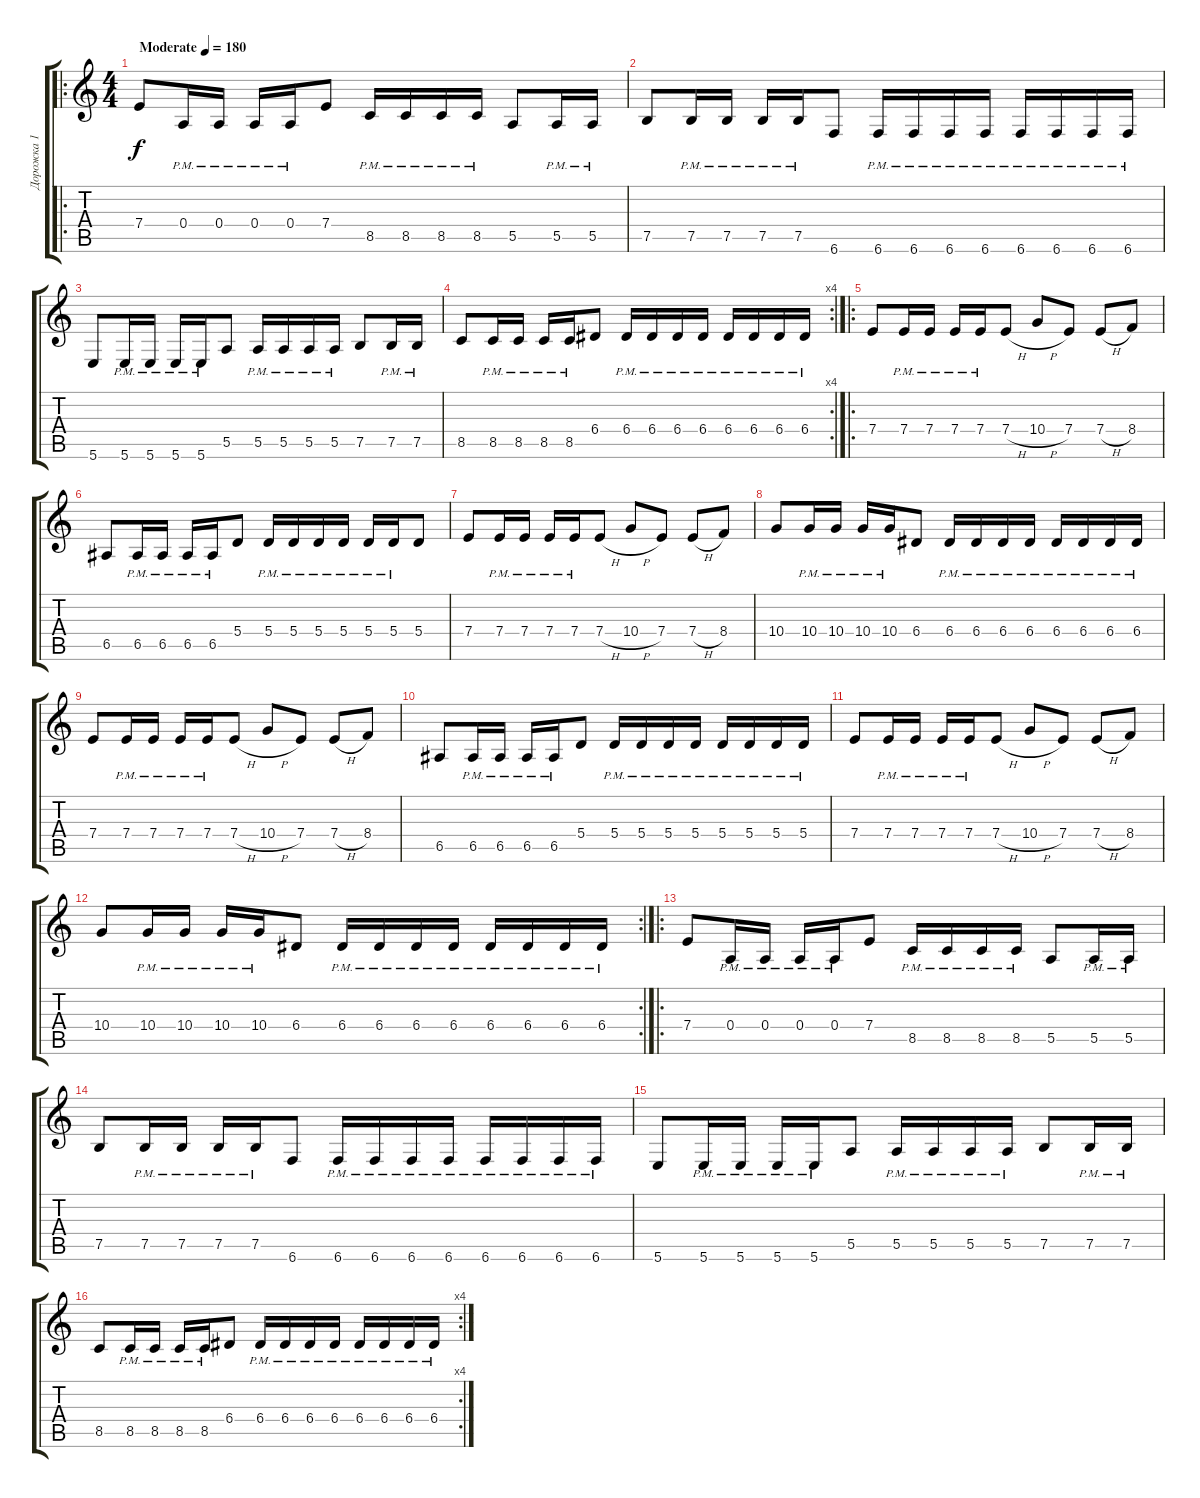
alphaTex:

\track ("Дорожка 1" "Дорожка 1") {instrument distortionguitar}
\staff {score tabs}
\tuning (B3 Gb3 D3 A2 E2 B1) {hide}
\ro
\ts (4 4)
\tempo (180 "Moderate")
\clef g2
\ks c
7.4.8{dy f instrument distortionguitar} 0.4{pm}.16 0.4{pm}.16 0.4{pm}.16 0.4{pm}.16 7.4.8 8.5{pm}.16 8.5{pm}.16 8.5{pm}.16 8.5{pm}.16 5.5.8 5.5{pm}.16 5.5{pm}.16 |
7.5.8 7.5{pm}.16 7.5{pm}.16 7.5{pm}.16 7.5{pm}.16 6.6.8 6.6{pm}.16 6.6{pm}.16 6.6{pm}.16 6.6{pm}.16 6.6{pm}.16 6.6{pm}.16 6.6{pm}.16 6.6{pm}.16 |
5.6.8 5.6{pm}.16 5.6{pm}.16 5.6{pm}.16 5.6{pm}.16 5.5.8 5.5{pm}.16 5.5{pm}.16 5.5{pm}.16 5.5{pm}.16 7.5.8 7.5{pm}.16 7.5{pm}.16 |
\rc 4
8.5.8 8.5{pm}.16 8.5{pm}.16 8.5{pm}.16 8.5{pm}.16 6.4.8 6.4{pm}.16 6.4{pm}.16 6.4{pm}.16 6.4{pm}.16 6.4{pm}.16 6.4{pm}.16 6.4{pm}.16 6.4{pm}.16 |
\ro
7.4.8 7.4{pm}.16 7.4{pm}.16 7.4{pm}.16 7.4{pm}.16 7.4{h}.8 10.4{h}.8 7.4.8 7.4{h}.8 8.4.8 |
6.5.8 6.5{pm}.16 6.5{pm}.16 6.5{pm}.16 6.5{pm}.16 5.4.8 5.4{pm}.16 5.4{pm}.16 5.4{pm}.16 5.4{pm}.16 5.4{pm}.16 5.4{pm}.16 5.4.8 |
7.4.8 7.4{pm}.16 7.4{pm}.16 7.4{pm}.16 7.4{pm}.16 7.4{h}.8 10.4{h}.8 7.4.8 7.4{h}.8 8.4.8 |
10.4.8 10.4{pm}.16 10.4{pm}.16 10.4{pm}.16 10.4{pm}.16 6.4.8 6.4{pm}.16 6.4{pm}.16 6.4{pm}.16 6.4{pm}.16 6.4{pm}.16 6.4{pm}.16 6.4{pm}.16 6.4{pm}.16 |
7.4.8 7.4{pm}.16 7.4{pm}.16 7.4{pm}.16 7.4{pm}.16 7.4{h}.8 10.4{h}.8 7.4.8 7.4{h}.8 8.4.8 |
6.5.8 6.5{pm}.16 6.5{pm}.16 6.5{pm}.16 6.5{pm}.16 5.4.8 5.4{pm}.16 5.4{pm}.16 5.4{pm}.16 5.4{pm}.16 5.4{pm}.16 5.4{pm}.16 5.4{pm}.16 5.4{pm}.16 |
7.4.8 7.4{pm}.16 7.4{pm}.16 7.4{pm}.16 7.4{pm}.16 7.4{h}.8 10.4{h}.8 7.4.8 7.4{h}.8 8.4.8 |
\rc 2
10.4.8 10.4{pm}.16 10.4{pm}.16 10.4{pm}.16 10.4{pm}.16 6.4.8 6.4{pm}.16 6.4{pm}.16 6.4{pm}.16 6.4{pm}.16 6.4{pm}.16 6.4{pm}.16 6.4{pm}.16 6.4{pm}.16 |
\ro
7.4.8 0.4{pm}.16 0.4{pm}.16 0.4{pm}.16 0.4{pm}.16 7.4.8 8.5{pm}.16 8.5{pm}.16 8.5{pm}.16 8.5{pm}.16 5.5.8 5.5{pm}.16 5.5{pm}.16 |
7.5.8 7.5{pm}.16 7.5{pm}.16 7.5{pm}.16 7.5{pm}.16 6.6.8 6.6{pm}.16 6.6{pm}.16 6.6{pm}.16 6.6{pm}.16 6.6{pm}.16 6.6{pm}.16 6.6{pm}.16 6.6{pm}.16 |
5.6.8 5.6{pm}.16 5.6{pm}.16 5.6{pm}.16 5.6{pm}.16 5.5.8 5.5{pm}.16 5.5{pm}.16 5.5{pm}.16 5.5{pm}.16 7.5.8 7.5{pm}.16 7.5{pm}.16 |
\rc 4
8.5.8 8.5{pm}.16 8.5{pm}.16 8.5{pm}.16 8.5{pm}.16 6.4.8 6.4{pm}.16 6.4{pm}.16 6.4{pm}.16 6.4{pm}.16 6.4{pm}.16 6.4{pm}.16 6.4{pm}.16 6.4{pm}.16
